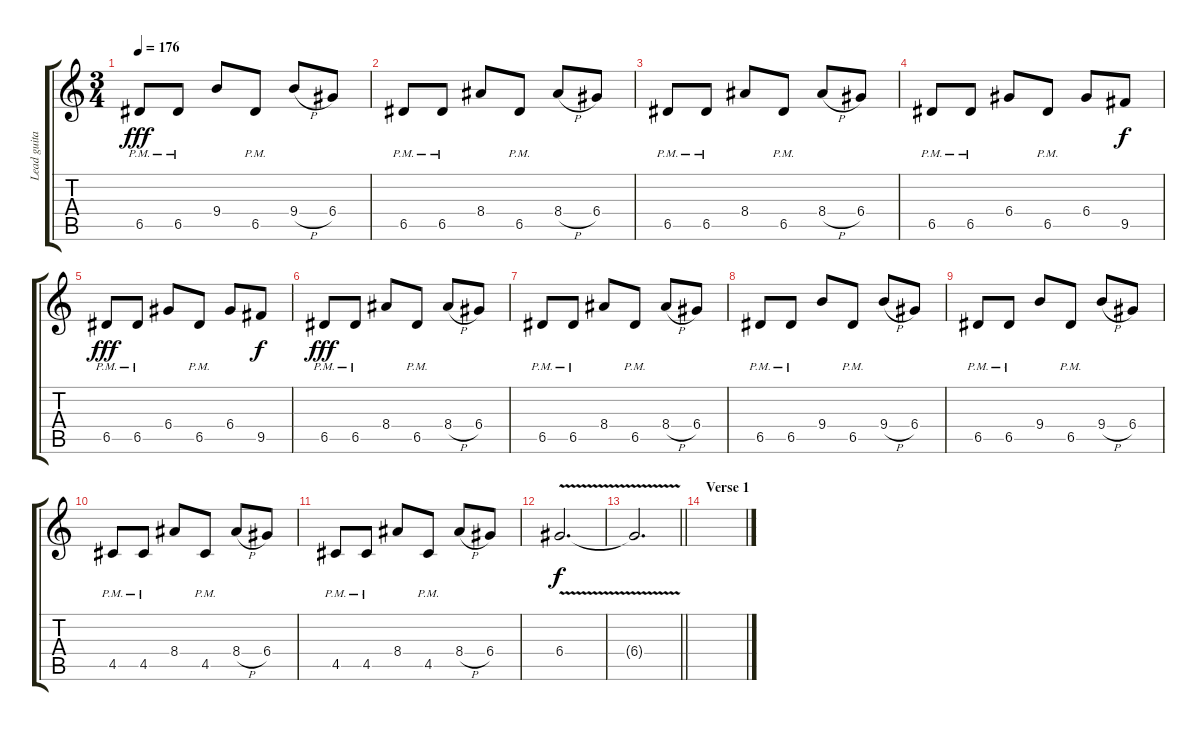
\track ("Lead guitar" "Lead guita") {instrument distortionguitar}
\staff {score tabs}
\tuning (E4 B3 G3 D3 A2 E2) {hide}
\ts (3 4)
\tempo 176
\clef g2
\ks c
6.5{pm}.8{dy fff} 6.5{pm}.8 9.4.8 6.5{pm}.8 9.4{h}.8 6.4.8 |
6.5{pm}.8 6.5{pm}.8 8.4.8 6.5{pm}.8 8.4{h}.8 6.4.8 |
6.5{pm}.8 6.5{pm}.8 8.4.8 6.5{pm}.8 8.4{h}.8 6.4.8 |
6.5{pm}.8 6.5{pm}.8 6.4.8 6.5{pm}.8 6.4.8 9.5.8{dy f} |
6.5{pm}.8{dy fff} 6.5{pm}.8 6.4.8 6.5{pm}.8 6.4.8 9.5.8{dy f} |
6.5{pm}.8{dy fff} 6.5{pm}.8 8.4.8 6.5{pm}.8 8.4{h}.8 6.4.8 |
6.5{pm}.8 6.5{pm}.8 8.4.8 6.5{pm}.8 8.4{h}.8 6.4.8 |
6.5{pm}.8 6.5{pm}.8 9.4.8 6.5{pm}.8 9.4{h}.8 6.4.8 |
6.5{pm}.8 6.5{pm}.8 9.4.8 6.5{pm}.8 9.4{h}.8 6.4.8 |
4.5{pm}.8 4.5{pm}.8 8.4.8 4.5{pm}.8 8.4{h}.8 6.4.8 |
4.5{pm}.8 4.5{pm}.8 8.4.8 4.5{pm}.8 8.4{h}.8 6.4.8 |
6.4{v}.2{d dy f} |
\barLineRight lightlight
6.4{t}.2{d} |
\section ("" "Verse 1")
